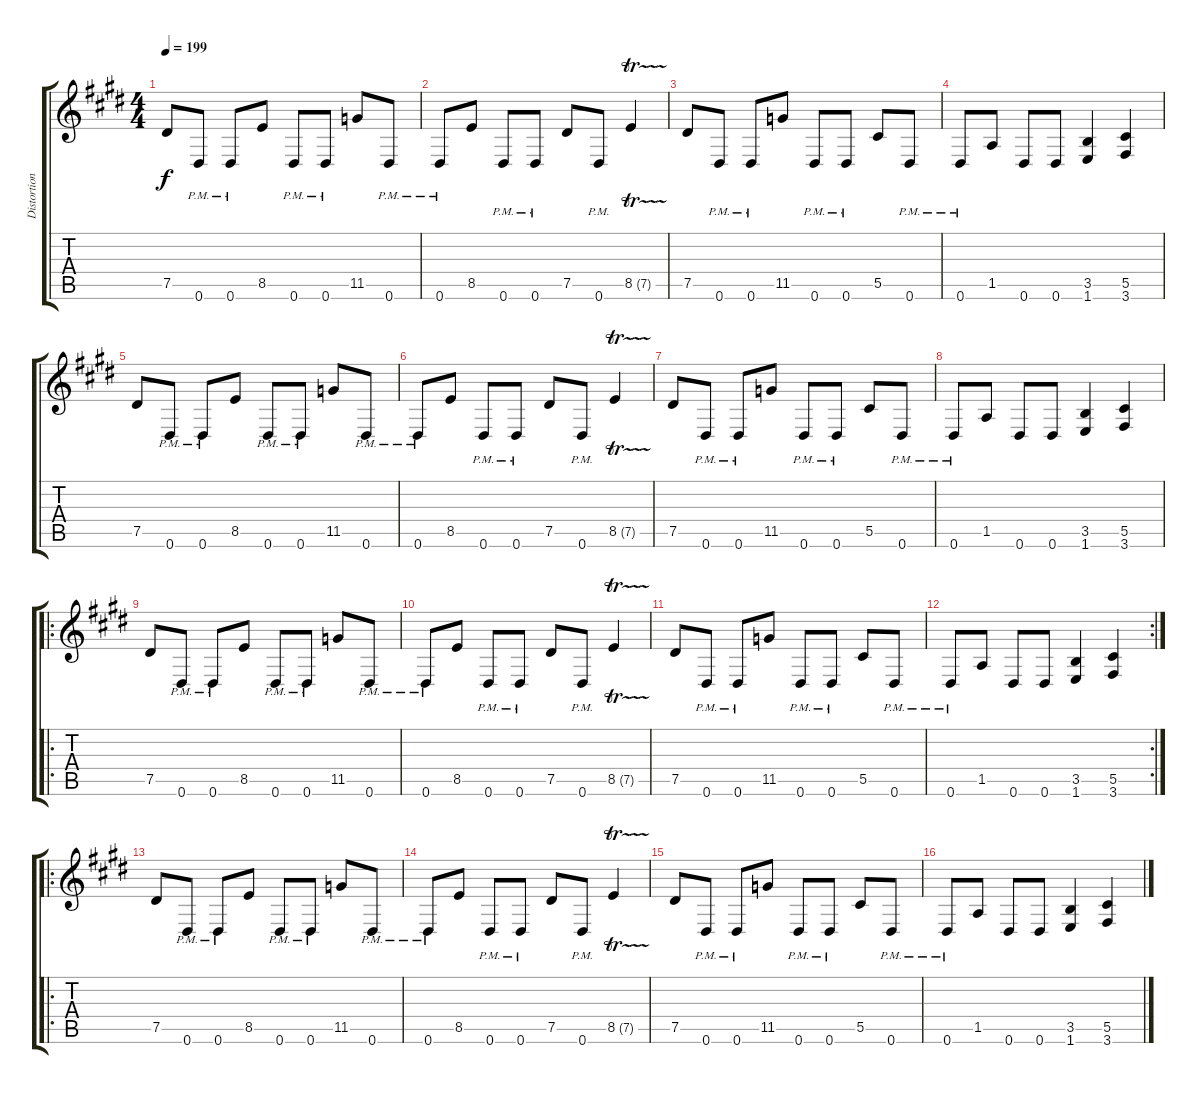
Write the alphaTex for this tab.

\track ("Distortion" "Distortion") {instrument distortionguitar}
\staff {score tabs}
\tuning (Eb4 Bb3 Gb3 Db3 Ab2 Eb2) {hide}
\ts (4 4)
\tempo 199
\clef g2
\ks e
7.5.8{dy f instrument distortionguitar} 0.6{pm}.8 0.6{pm}.8 8.5.8 0.6{pm}.8 0.6{pm}.8 11.5.8 0.6{pm}.8 |
\ks c#minor
0.6{pm}.8 8.5.8 0.6{pm}.8 0.6{pm}.8 7.5.8 0.6{pm}.8 8.5{tr (7 16)}.4 |
7.5.8 0.6{pm}.8 0.6{pm}.8 11.5.8 0.6{pm}.8 0.6{pm}.8 5.5.8 0.6{pm}.8 |
0.6{pm}.8 1.5.8 0.6.8 0.6.8 (3.5 1.6).4 (5.5 3.6).4 |
7.5.8 0.6{pm}.8 0.6{pm}.8 8.5.8 0.6{pm}.8 0.6{pm}.8 11.5.8 0.6{pm}.8 |
0.6{pm}.8 8.5.8 0.6{pm}.8 0.6{pm}.8 7.5.8 0.6{pm}.8 8.5{tr (7 16)}.4 |
7.5.8 0.6{pm}.8 0.6{pm}.8 11.5.8 0.6{pm}.8 0.6{pm}.8 5.5.8 0.6{pm}.8 |
0.6{pm}.8 1.5.8 0.6.8 0.6.8 (3.5 1.6).4 (5.5 3.6).4 |
\ro
7.5.8 0.6{pm}.8 0.6{pm}.8 8.5.8 0.6{pm}.8 0.6{pm}.8 11.5.8 0.6{pm}.8 |
0.6{pm}.8 8.5.8 0.6{pm}.8 0.6{pm}.8 7.5.8 0.6{pm}.8 8.5{tr (7 16)}.4 |
7.5.8 0.6{pm}.8 0.6{pm}.8 11.5.8 0.6{pm}.8 0.6{pm}.8 5.5.8 0.6{pm}.8 |
\rc 2
0.6{pm}.8 1.5.8 0.6.8 0.6.8 (3.5 1.6).4 (5.5 3.6).4 |
\ro
7.5.8 0.6{pm}.8 0.6{pm}.8 8.5.8 0.6{pm}.8 0.6{pm}.8 11.5.8 0.6{pm}.8 |
0.6{pm}.8 8.5.8 0.6{pm}.8 0.6{pm}.8 7.5.8 0.6{pm}.8 8.5{tr (7 16)}.4 |
7.5.8 0.6{pm}.8 0.6{pm}.8 11.5.8 0.6{pm}.8 0.6{pm}.8 5.5.8 0.6{pm}.8 |
0.6{pm}.8 1.5.8 0.6.8 0.6.8 (3.5 1.6).4 (5.5 3.6).4
